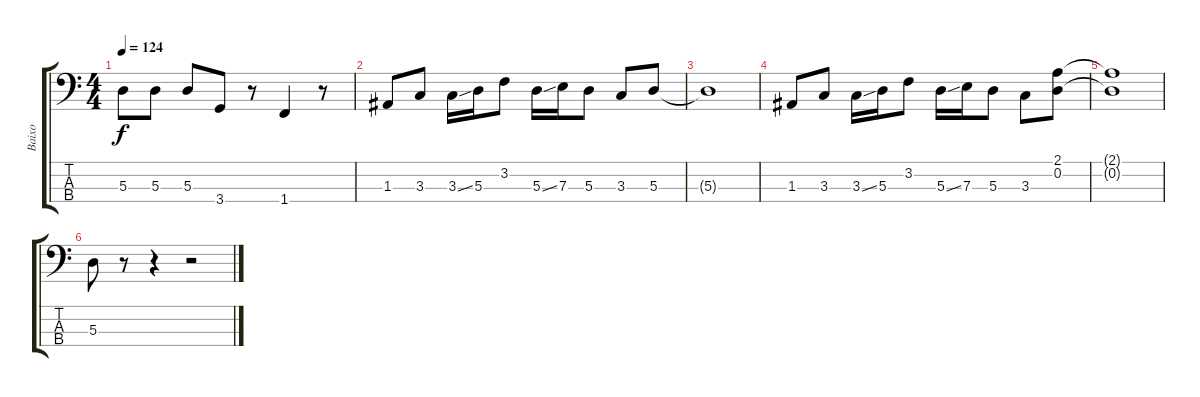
\track ("Baixo" "Baixo") {instrument electricbassfinger}
\staff {score tabs}
\tuning (G2 D2 A1 E1) {hide}
\ts (4 4)
\tempo 124
\clef f4
\ks c
5.3.8{dy f} 5.3.8 5.3.8 3.4.8 r.8 1.4.4 r.8 |
1.3.8 3.3.8 3.3{ss}.16 5.3.16 3.2.8 5.3{ss}.16 7.3.16 5.3.8 3.3.8 5.3.8 |
5.3{t}.1 |
1.3.8 3.3.8 3.3{ss}.16 5.3.16 3.2.8 5.3{ss}.16 7.3.16 5.3.8 3.3.8 (2.1 0.2).8 |
(2.1{t} 0.2{t}).1 |
5.3.8 r.8 r.4 r.2
